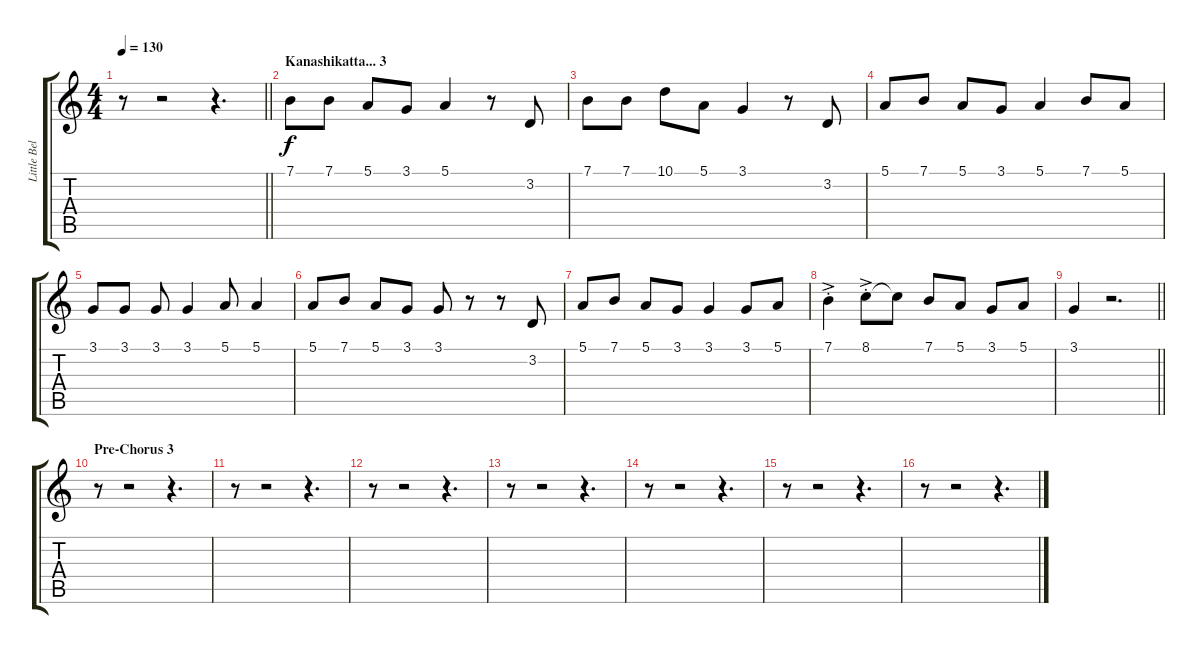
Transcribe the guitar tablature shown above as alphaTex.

\track ("Little Bells" "Little Bel") {instrument musicbox}
\staff {score tabs}
\tuning (E4 B3 G3 D3 A2 E2) {hide}
\ts (4 4)
\tempo 130
\clef g2
\barLineRight lightlight
\ks c
r.8{dy f} r.2 r.4{d} |
\section ("" "Kanashikatta... 3")
7.1.8 7.1.8 5.1.8 3.1.8 5.1.4 r.8 3.2.8 |
7.1.8 7.1.8 10.1.8 5.1.8 3.1.4 r.8 3.2.8 |
5.1.8 7.1.8 5.1.8 3.1.8 5.1.4 7.1.8 5.1.8 |
3.1.8 3.1.8 3.1.8 3.1.4 5.1.8 5.1.4 |
5.1.8 7.1.8 5.1.8 3.1.8 3.1.8 r.8 r.8 3.2.8 |
5.1.8 7.1.8 5.1.8 3.1.8 3.1.4 3.1.8 5.1.8 |
7.1{ac st}.4 8.1{ac st}.8 8.1{t}.8 7.1.8 5.1.8 3.1.8 5.1.8 |
\barLineRight lightlight
3.1.4 r.2{d} |
\section ("" "Pre-Chorus 3")
r.8 r.2 r.4{d} |
r.8 r.2 r.4{d} |
r.8 r.2 r.4{d} |
r.8 r.2 r.4{d} |
r.8 r.2 r.4{d} |
r.8 r.2 r.4{d} |
r.8 r.2 r.4{d}
